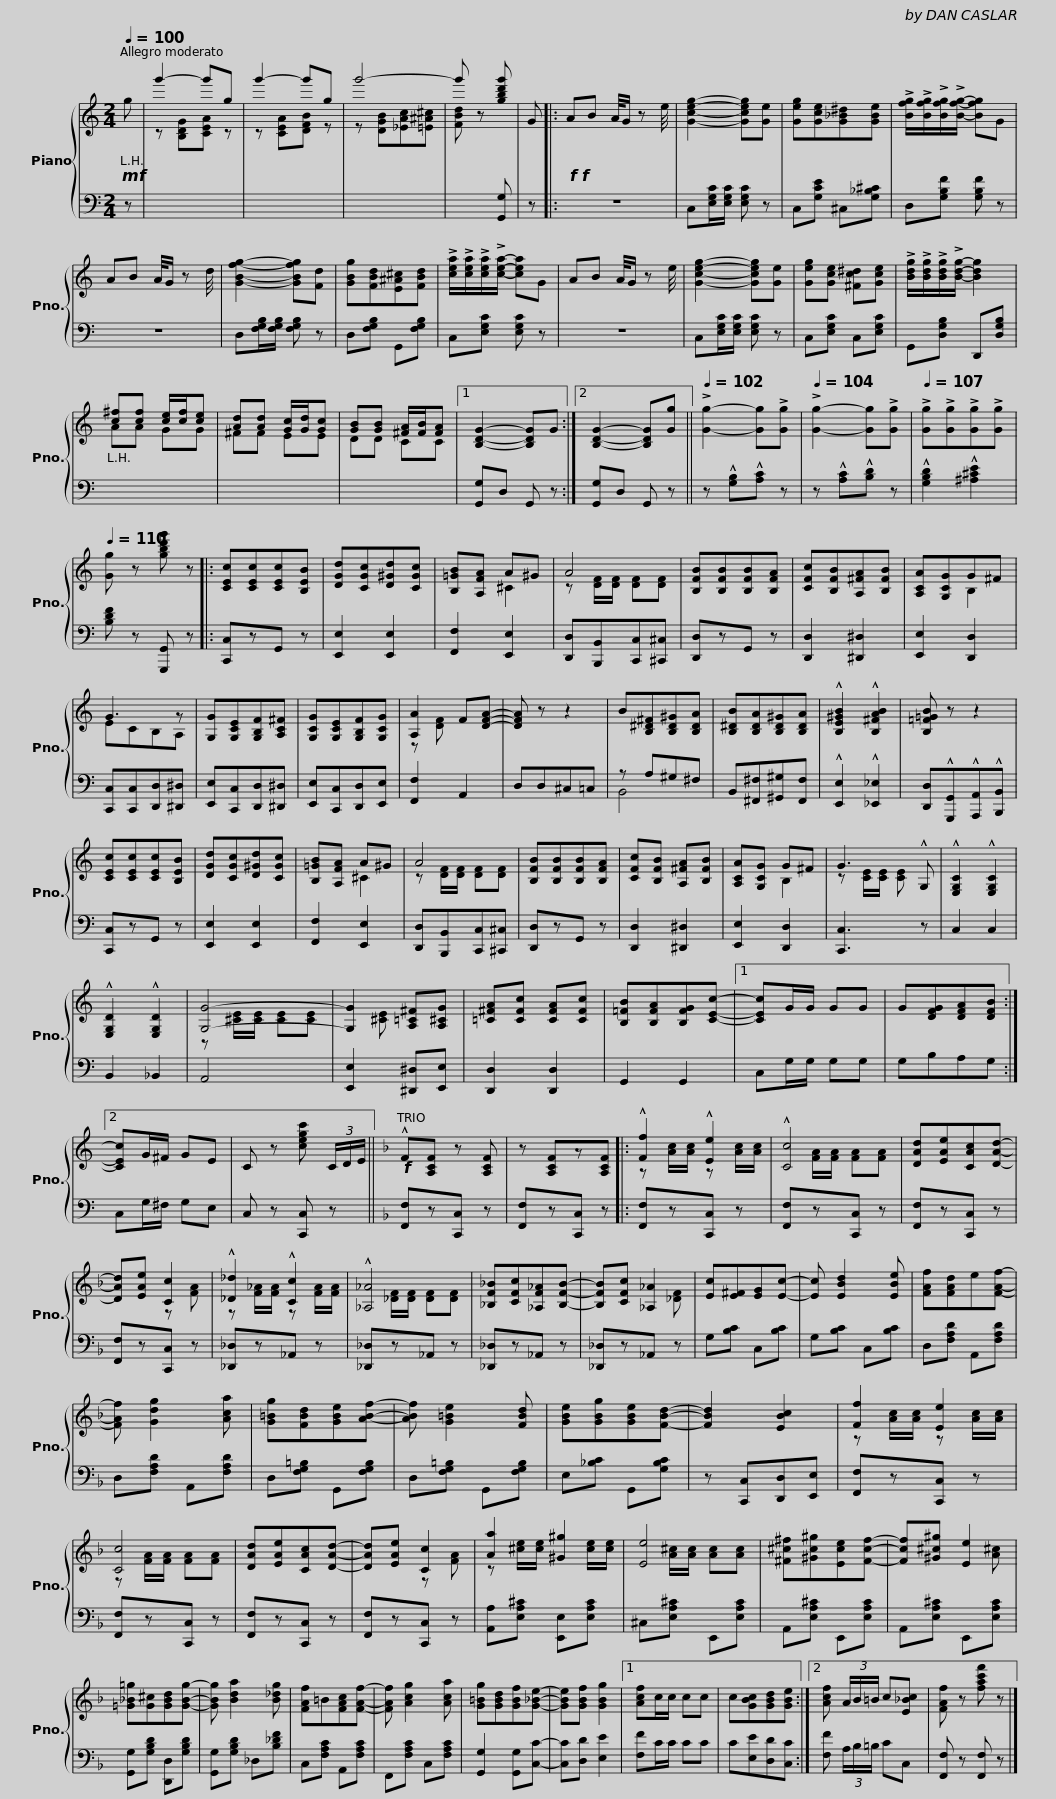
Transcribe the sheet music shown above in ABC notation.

X:1
%%score { ( 1 3 ) | ( 2 4 ) }
L:1/8
Q:1/4=100
M:2/4
I:linebreak $
K:C
V:1 treble
V:3 treble
V:2 bass
V:4 bass
V:1
!mf! g | g'2- g'g | g'2- g'g | g'4- | g' z [gbd'g'] |$ %5
 G |:!f!!f! AB A/4G/ z e/4 | [Gceg]2- [Gceg][Ge] | [Geg][Gce][G_B^d][GBe] | !>![Bfg]/!>![Bfg]/!>![Bfg]/!>![Bfg]/- [Bfg]G | %10
 AB A/4G/ z d/4 |$ [GBfg]2- [GBfg][Fd] | [GBg][FBd][E^A^c][FBd] | !>![cea]/!>![cea]/!>![cea]/!>![cea]/- [cea]G | AB A/4G/ z e/4 | %15
 [Gceg]2- [Gceg][Ge] |$ [Geg][Gce] [^Fc^d][Gce] | !>![Bdg]/!>![Bdg]/!>![Bdg]/!>![Bdg]/- [Bdg]2 | [c^f][cf] [ce]/[cf]/[ce] | [Ad][Ad] [Gc]/[Gd]/[Gc] | %20
 [GB][GB] [^FA]/[FB]/[FA] |1$ [B,DG]2- [B,DG]G :|2 [B,DG]2- [B,DG][Gg] ||[Q:1/4=102] !>![Gg]2- [Gg]!>![Gg] |[Q:1/4=104] !>![Gg]2- [Gg]!>![Gg] | %25
[Q:1/4=107] !>![Gg]!>![Gg]!>![Gg]!>![Gg] |[Q:1/4=110] [Gg] z [gbd'g'] z |:$ [CEc][CEc][CEc][B,EB] | [DGd][CGc][D^Gd][CGc] | [B,=GB][A,FA] A^G | %30
 A4 | [B,FB][B,FB][B,FB][B,FA] | [CFc][B,FB][A,^FA][B,FB] |$ [A,CA][G,CG]G^F | G3 z | %35
 [G,G][G,CE][G,B,F][A,C^F] | [G,CG][G,CE][G,B,F][G,CG] | [A,A]2 F[DFA]- | [DFA] z z2 |$ B[B,^D^F][B,D^G][B,DA] | %40
 [B,^DB][B,DA][B,D^G][B,DA] | !^![B,E^GB]2 !^![B,^FAB]2 | [B,=F=GB] z z2 | [CEc][CEc][CEc][B,EB] | [DGd][CGc][D^Gd][CGc] |$ %45
 [B,=GB][A,FA] A^G | A4 | [B,FB][B,FB][B,FB][B,FA] | [CFc][B,FB] [A,^FA][B,FB] | [A,CA][G,CG] G^F |$ %50
 G3 !^!G, | !^![E,G,C]2 !^![E,G,C]2 | !^![E,G,D]2 !^![E,G,D]2 | [G,G]4- | [G,G]2 [A,=C^F][A,^CG] | %55
 [=C^FA][CFc] [CFA][CFc] |$ [B,=FB][B,FA][B,FG][CEc]- |1 [CEc]G/G/ GG | G[DFG][DFA][DFB] :|2 [CEc]G/^F/ GE | %60
 C z [cegc'] (3C/D/E/ ||$[K:F]!f! !^!F[A,CF] z [A,CF] | z [A,CF]z[A,CF] |: !^![Ff]2 !^![Ee]2 | !^![Cc]4 | %65
 [DAd][EAe][CAc][DAd]- | [DAd][EAe] [Cc]2 |$ !^![_D_d]2 !^![Cc]2 | !^![_A,_A]4 | [_B,F_B][CFc][_A,F_A][B,FB]- | %70
 [B,FB][CFc] [_A,_A]2 | [Ec][E^F][EG][Ec]- | [Ec] [EBd]2 [EBe] |$ [FAf][FAd]e[FAf]- | [FAf] [Gdg]2 [Aca] | %75
 [G=Bg][FBd][GBe][ABf]- | [ABf] [G=Be]2 [FBd] | [GBe][GBg][GBe][FBd]- | [FBd]2 [EBc]2 |$ [Ff]2 [Ee]2 | %80
 [Cc]4 | [DAd][EAe][CAc][DAd]- | [DAd][EAe] [Cc]2 | [Aa]2 [^G^g]2 | [Ee]4 |$ %85
 [^F^c^f][^Gc^g][Ece][Fcf]- | [Fcf][^G^c^g] [Ee]2 | [=G_B=g][G^c][GBd][GBg]- | [GBg] [Bda]2 [B_dg] | [FAf]=B[FAc][FAf]- | %90
 [FAf] [Acg]2 [Aca] |$ [G=Bg][GBd][GBf][G_Be]- | [GBe][GBf] [GBg]2 |1 [Acf]c/c/ cc | c[GBc][GBd][GBe] :|2 %95
 [Acf] (3A/B/=B/ c[E_Bc] | [FAf] z [fac'f'] z |] %97
V:2
 z | x4 | x4 | x4 | x2 [G,,G,] |$ %5
 z |: z4 | C,[E,G,C]/[E,G,C]/ [E,G,C] z | C,[G,CE] ^C,[G,_B,^C] | D,[G,B,F] [G,B,F] z | %10
 z4 |$ D,[F,G,B,]/[F,G,B,]/ [F,G,B,] z | D,[F,G,B,] G,,[F,G,B,] | C,[E,G,C] [E,G,C] z | z4 | %15
 C,[E,G,C]/[E,G,C]/ [E,G,C] z |$ C,[E,G,C] C,[E,G,C] | G,,[D,G,B,] D,,[D,G,B,] | x4 | x4 | %20
 x4 |1$ [G,,G,]D, G,, z :|2 [G,,G,]D, G,, z || z !^![G,B,]!^![A,C] z | z !^![A,C]!^![B,D] z | %25
 !^![G,B,D]2 !^![^A,^CE]2 | [B,DF] z [G,,,G,,] z |:$ [C,,C,]zG,, z | [E,,E,]2 [E,,E,]2 | [F,,F,]2 [E,,E,]2 | %30
 [D,,D,][B,,,B,,][C,,C,][^C,,^C,] | [D,,D,]zG,, z | [D,,D,]2 [^D,,^D,]2 |$ [E,,E,]2 [D,,D,]2 | [C,,C,][C,,C,][D,,D,][^D,,^D,] | %35
 [E,,E,][C,,C,][D,,D,][^D,,^D,] | [E,,E,][C,,C,][D,,D,][E,,E,] | [F,,F,]2 A,,2 | D,D,^C,=C, |$ z A,^G,^F, | %40
 B,,[^F,,^F,][^G,,^G,][F,,F,] | !^![E,,E,]2 !^![_E,,_E,]2 | [D,,D,]!^![G,,,G,,]!^![A,,,A,,]!^![B,,,B,,] | [C,,C,]zG,, z | [E,,E,]2 [E,,E,]2 |$ %45
 [F,,F,]2 [E,,E,]2 | [D,,D,][B,,,B,,][C,,C,][^C,,^C,] | [D,,D,]zG,, z | [D,,D,]2 [^D,,^D,]2 | [E,,E,]2 [D,,D,]2 |$ %50
 [C,,C,]3 z | C,2 C,2 | B,,2 _B,,2 | A,,4 | [E,,E,]2 [^D,,^D,][E,,E,] | %55
 [D,,D,]2 [D,,D,]2 |$ G,,2 G,,2 |1 C,G,/G,/ G,G, | G,B,A,G, :|2 C,G,/^F,/ G,E, | %60
 C, z [C,,C,] z ||$[K:F] [F,,F,]z[C,,C,] z | [F,,F,]z[C,,C,] z |: [F,,F,]z[C,,C,] z | [F,,F,]z[C,,C,] z | %65
 [F,,F,]z[C,,C,] z | [F,,F,]z[C,,C,] z |$ [_D,,_D,]z_A,, z | [_D,,_D,]z_A,, z | [_D,,_D,]z_A,, z | %70
 [_D,,_D,]z_A,, z | G,[B,C] C,[B,C] | G,[B,C] C,[B,C] |$ D,[F,A,D] A,,[F,A,D] | D,[F,A,D] A,,[F,A,D] | %75
 D,[F,G,=B,] G,,[F,G,B,] | D,[F,G,=B,] G,,[F,G,B,] | E,[_B,C] G,,[G,B,C] | z [C,,C,][D,,D,][E,,E,] |$ [F,,F,]z[C,,C,] z | %80
 [F,,F,]z[C,,C,] z | [F,,F,]z[C,,C,] z | [F,,F,]z[C,,C,] z | [A,,A,][E,A,^C] [E,,E,][E,A,C] | ^C,[E,A,^C] E,,[E,A,C] |$ %85
 A,,[E,A,^C] E,,[E,A,C] | A,,[E,A,^C] E,,[E,A,C] | [G,,G,][G,B,D] [D,,D,][G,B,D] | [G,,G,][G,B,D] _D,[B,_DF] | C,[F,A,C] A,,[F,A,C] | %90
 F,,[F,A,C] C,[F,A,C] |$ [G,,G,]2 [G,,G,][C,C]- | [C,C][D,D] [E,E]2 |1 [F,F]C/C/ CC | C[E,E][D,D][C,C] :|2 %95
 [F,F] (3A,/B,/=B,/ CC, | [F,,F,] z [F,,F,] z |] %97
V:3
 x | z [B,DG][CEA] z | z [CEA][DFB] z | z [DGB][_EAc][=E^A^c] | [FBd] x2 |$ %5
 x |: x4 | x4 | x4 | x4 | %10
 x4 |$ x4 | x4 | x4 | x4 | %15
 x4 |$ x4 | x4 | AA GG | ^FF EE | %20
 DD CC |1$ x4 :|2 x4 || x4 | x4 | %25
 x4 | x4 |:$ x4 | x4 | x2 ^C2 | %30
 z [DF]/[DF]/ [DF][DF] | x4 | x4 |$ x2 B,2 | ECB,A, | %35
 x4 | x4 | z [DF] x2 | x4 |$ x4 | %40
 x4 | x4 | x4 | x4 | x4 |$ %45
 x2 ^C2 | z [DF]/[DF]/ [DF][DF] | x4 | x4 | x2 B,2 |$ %50
 z [CE]/[CE]/ [CE] x | x4 | x4 | z [^CE]/[CE]/ [CE][CE] | x [^CE] x2 | %55
 x4 |$ x4 |1 x4 | x4 :|2 x4 | %60
 x4 ||$[K:F] x4 | x4 |: z [Ac]/[Ac]/ z [Ac]/[Ac]/ | x [FA]/[FA]/ [FA][FA] | %65
 x4 | x2 z [FA] |$ z [F_A]/[FA]/ z [FA]/[FA]/ | x [_DF]/[DF]/ [DF][DF] | x4 | %70
 x3 [_DF] | x4 | x4 |$ x4 | x4 | %75
 x4 | x4 | x4 | x4 |$ z [Ac]/[Ac]/ z [Ac]/[Ac]/ | %80
 z [FA]/[FA]/ [FA][FA] | x4 | x2 z [FA] | z [^ce]/[ce]/ x [ce]/[ce]/ | x [A^c]/[Ac]/ [Ac][Ac] |$ %85
 x4 | x3 [A^c] | x4 | x4 | x4 | %90
 x4 |$ x4 | x4 |1 x4 | x4 :|2 %95
 x4 | x4 |] %97
V:4
 x | x4 | x4 | x4 | x3 |$ %5
 x |: x4 | x4 | x4 | x4 | %10
 x4 |$ x4 | x4 | x4 | x4 | %15
 x4 |$ x4 | x4 | x4 | x4 | %20
 x4 |1$ x4 :|2 x4 || x4 | x4 | %25
 x4 | x4 |:$ x4 | x4 | x4 | %30
 x4 | x4 | x4 |$ x4 | x4 | %35
 x4 | x4 | x4 | x4 |$ B,,4 | %40
 x4 | x4 | x4 | x4 | x4 |$ %45
 x4 | x4 | x4 | x4 | x4 |$ %50
 x4 | x4 | x4 | x4 | x4 | %55
 x4 |$ x4 |1 x4 | x4 :|2 x4 | %60
 x4 ||$[K:F] x4 | x4 |: x4 | x4 | %65
 x4 | x4 |$ x4 | x4 | x4 | %70
 x4 | x4 | x4 |$ x4 | x4 | %75
 x4 | x4 | x4 | x4 |$ x4 | %80
 x4 | x4 | x4 | x4 | x4 |$ %85
 x4 | x4 | x4 | x4 | x4 | %90
 x4 |$ x4 | x4 |1 x4 | x4 :|2 %95
 x4 | x4 |] %97
